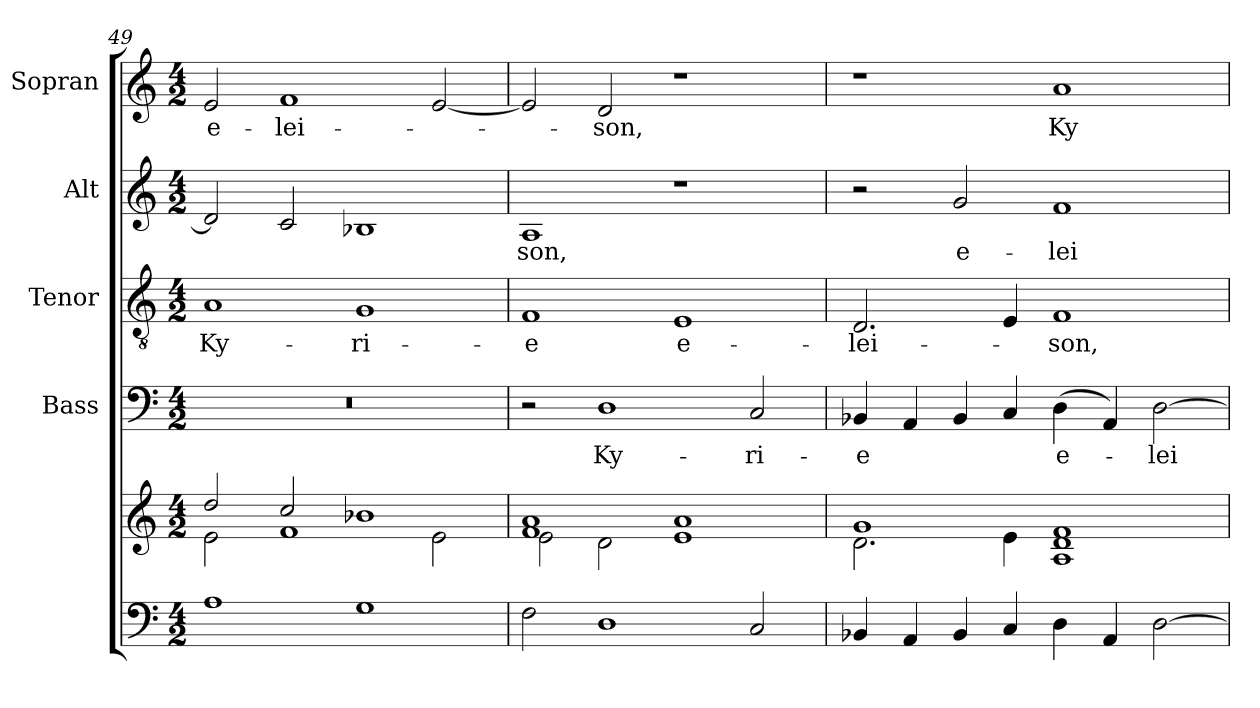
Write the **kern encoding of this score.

**kern	**kern	**kern	**text	**kern	**text	**kern	**text	**kern	**text
*part5	*part5	*part4	*part4	*part3	*part3	*part2	*part2	*part1	*part1
*staff6	*staff5	*staff4	*staff4	*staff3	*staff3	*staff2	*staff2	*staff1	*staff1
*	*	*I"Bass	*	*I"Tenor	*	*I"Alt	*	*I"Sopran	*
*	*	*I'B.	*	*I'T.	*	*I'A.	*	*I'S.	*
*clefF4	*clefG2	*clefF4	*	*clefGv2	*	*clefG2	*	*clefG2	*
*k[]	*k[]	*k[]	*	*k[]	*	*k[]	*	*k[]	*
*C:	*C:	*C:	*	*C:	*	*C:	*	*C:	*
*M4/2	*M4/2	*M4/2	*	*M4/2	*	*M4/2	*	*M4/2	*
=49	=49	=49	=49	=49	=49	=49	=49	=49	=49
*	*^	*	*	*	*	*	*	*	*
!	!	!	!	!	!	!LO:LY:b	!	!	!	!LO:LY:b
1A	2dd/	2e\	0r	.	1A	Ky-	2d/]	.	2e/	e-
!	!	!	!	!	!	!	!	!	!	!LO:LY:b
.	2cc/	1f	.	.	.	.	2c/	.	1f	-lei-
!	!	!	!	!	!	!LO:LY:b	!	!	!	!
1G	1b-X	.	.	.	1G	-ri-	1B-X	.	.	.
.	.	2e\	.	.	.	.	.	.	[2e/	.
=50	=50	=50	=50	=50	=50	=50	=50	=50	=50	=50
!	!	!	!	!	!	!LO:LY:b	!	!LO:LY:b	!	!
2F\	1f 1a	2e\	2r	.	1F	-e	1A	-son,	2e/]	.
!	!	!	!	!LO:LY:b	!	!	!	!	!	!LO:LY:b
1D	.	2d\	1D	Ky-	.	.	.	.	2d/	-son,
!	!	!	!	!	!	!LO:LY:b	!	!	!	!
.	1a	1e	.	.	1E	e-	1r	.	1r	.
!	!	!	!	!LO:LY:b	!	!	!	!	!	!
2C/	.	.	2C/	-ri-	.	.	.	.	.	.
!!LO:PB:g=z
=51	=51	=51	=51	=51	=51	=51	=51	=51	=51	=51
!	!	!	!	!LO:LY:b	!	!LO:LY:b	!	!	!	!
4BB-X/	1g	2.d\	4BB-X/	-e	2.D/	-lei-	2r	.	1r	.
4AA/	.	.	4AA/	.	.	.	.	.	.	.
!	!	!	!	!	!	!	!	!LO:LY:b	!	!
4BB-/	.	.	4BB-/	.	.	.	2g/	e-	.	.
4C/	.	4e\	4C/	.	4E/	.	.	.	.	.
!	!	!	!	!LO:LY:b	!	!LO:LY:b	!	!LO:LY:b	!	!LO:LY:b
4D\	1d 1f	1A	(>4D\	e-	1F	-son,	1f	-lei-	1a	Ky-
4AA/	.	.	4AA/)	.	.	.	.	.	.	.
!	!	!	!	!LO:LY:b	!	!	!	!	!	!
[2D\	.	.	[2D\	-lei-	.	.	.	.	.	.
*	*v	*v	*	*	*	*	*	*	*	*
=	=	=	=	=	=	=	=	=	=
*-	*-	*-	*-	*-	*-	*-	*-	*-	*-
